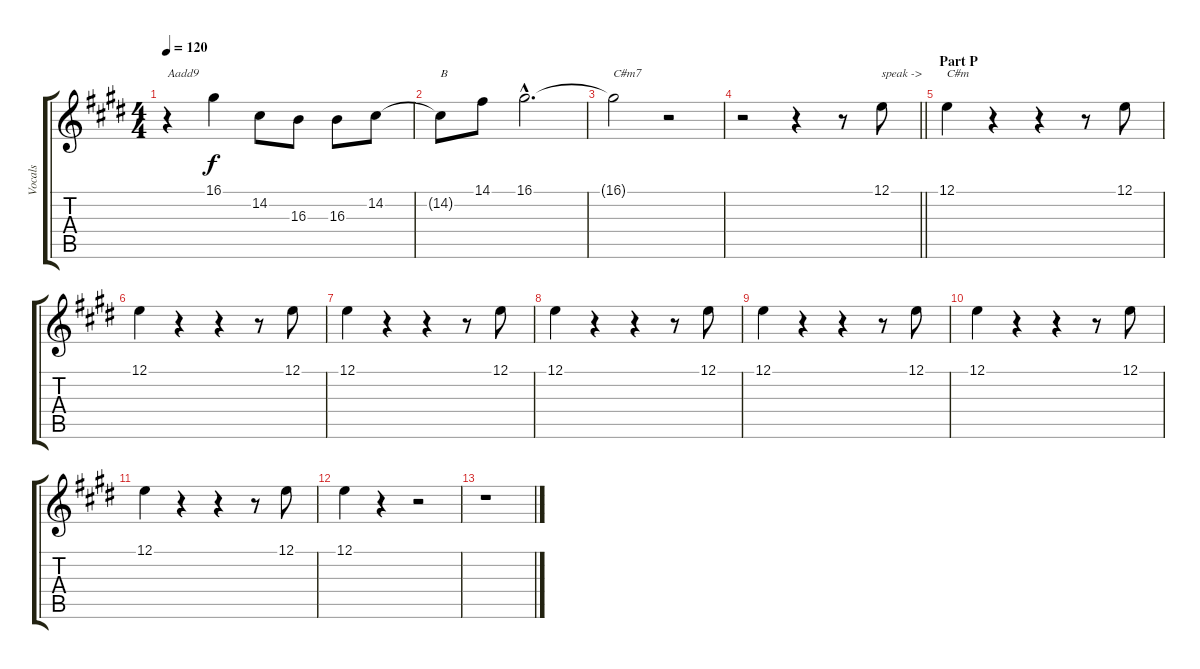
\track ("Vocals" "Vocals") {instrument trumpet}
\staff {score tabs}
\tuning (E4 B3 G3 D3 A2 E2) {hide}
\ts (4 4)
\tempo 120
\clef g2
\ks e
r.4{txt "Aadd9" dy f} 16.1.4 14.2.8 16.3.8 16.3.8 14.2.8 |
14.2{t}.8{txt "B"} 14.1.8 16.1{hac}.2{d} |
16.1{t}.2{txt "C#m7"} r.2 |
\barLineRight lightlight
r.2 r.4 r.8 12.1.8{txt "speak ->"} |
\section ("" "Part P")
12.1.4{txt "C#m"} r.4 r.4 r.8 12.1.8 |
12.1.4 r.4 r.4 r.8 12.1.8 |
12.1.4 r.4 r.4 r.8 12.1.8 |
12.1.4 r.4 r.4 r.8 12.1.8 |
12.1.4 r.4 r.4 r.8 12.1.8 |
12.1.4 r.4 r.4 r.8 12.1.8 |
12.1.4 r.4 r.4 r.8 12.1.8 |
12.1.4 r.4 r.2 |
r.1
